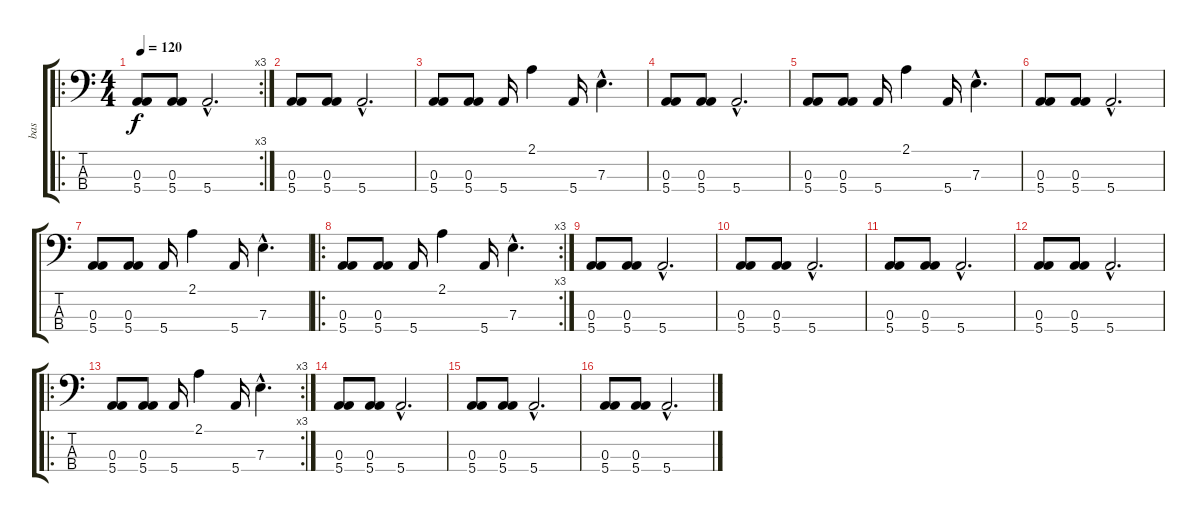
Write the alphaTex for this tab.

\track ("bas" "bas") {instrument electricbassfinger}
\staff {score tabs}
\tuning (G2 D2 A1 E1) {hide}
\ro
\rc 3
\ts (4 4)
\tempo 120
\clef f4
\ks c
(0.3 5.4).8{dy f instrument electricbassfinger} (0.3 5.4).8 5.4{hac}.2{d} |
(0.3 5.4).8 (0.3 5.4).8 5.4{hac}.2{d} |
(0.3 5.4).8 (0.3 5.4).8 5.4.16 2.1.4 5.4.16 7.3{hac}.4{d} |
(0.3 5.4).8 (0.3 5.4).8 5.4{hac}.2{d} |
(0.3 5.4).8 (0.3 5.4).8 5.4.16 2.1.4 5.4.16 7.3{hac}.4{d} |
(0.3 5.4).8 (0.3 5.4).8 5.4{hac}.2{d} |
(0.3 5.4).8 (0.3 5.4).8 5.4.16 2.1.4 5.4.16 7.3{hac}.4{d} |
\ro
\rc 3
(0.3 5.4).8 (0.3 5.4).8 5.4.16 2.1.4 5.4.16 7.3{hac}.4{d} |
(0.3 5.4).8 (0.3 5.4).8 5.4{hac}.2{d} |
(0.3 5.4).8 (0.3 5.4).8 5.4{hac}.2{d} |
(0.3 5.4).8 (0.3 5.4).8 5.4{hac}.2{d} |
(0.3 5.4).8 (0.3 5.4).8 5.4{hac}.2{d} |
\ro
\rc 3
(0.3 5.4).8 (0.3 5.4).8 5.4.16 2.1.4 5.4.16 7.3{hac}.4{d} |
(0.3 5.4).8 (0.3 5.4).8 5.4{hac}.2{d} |
(0.3 5.4).8 (0.3 5.4).8 5.4{hac}.2{d} |
(0.3 5.4).8 (0.3 5.4).8 5.4{hac}.2{d}
